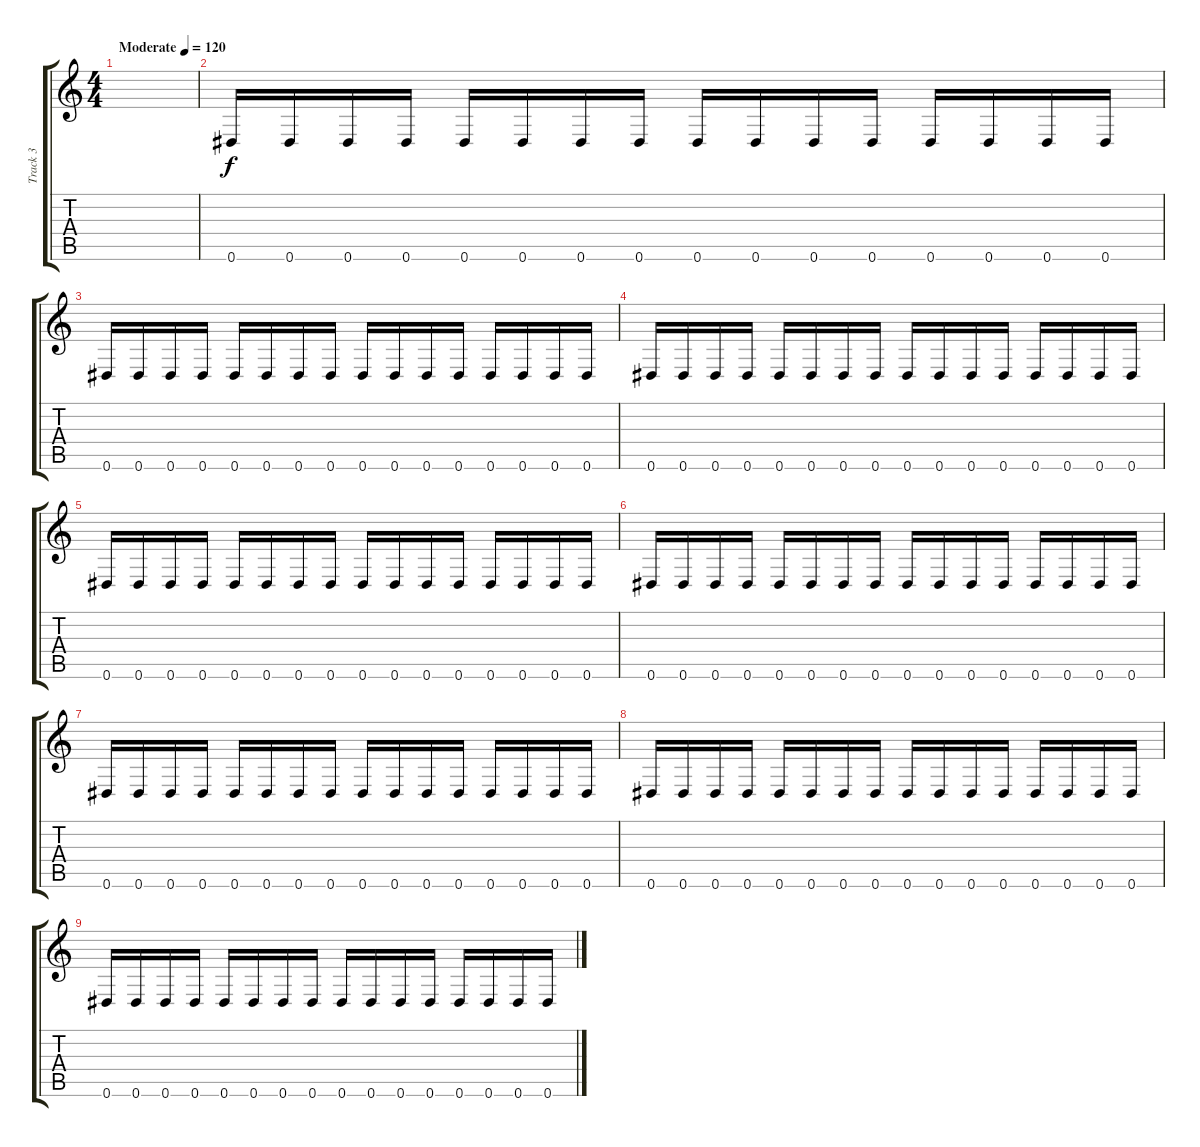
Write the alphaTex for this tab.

\track ("Track 3" "Track 3") {instrument electricguitarclean}
\staff {score tabs}
\tuning (Eb4 Bb3 Gb3 Db3 Ab2 Eb2) {hide}
\ts (4 4)
\tempo (120 "Moderate")
\clef g2
\ks c
|
0.6.16 0.6.16 0.6.16 0.6.16 0.6.16 0.6.16 0.6.16 0.6.16 0.6.16 0.6.16 0.6.16 0.6.16 0.6.16 0.6.16 0.6.16 0.6.16 |
0.6.16 0.6.16 0.6.16 0.6.16 0.6.16 0.6.16 0.6.16 0.6.16 0.6.16 0.6.16 0.6.16 0.6.16 0.6.16 0.6.16 0.6.16 0.6.16 |
0.6.16 0.6.16 0.6.16 0.6.16 0.6.16 0.6.16 0.6.16 0.6.16 0.6.16 0.6.16 0.6.16 0.6.16 0.6.16 0.6.16 0.6.16 0.6.16 |
0.6.16 0.6.16 0.6.16 0.6.16 0.6.16 0.6.16 0.6.16 0.6.16 0.6.16 0.6.16 0.6.16 0.6.16 0.6.16 0.6.16 0.6.16 0.6.16 |
0.6.16 0.6.16 0.6.16 0.6.16 0.6.16 0.6.16 0.6.16 0.6.16 0.6.16 0.6.16 0.6.16 0.6.16 0.6.16 0.6.16 0.6.16 0.6.16 |
0.6.16 0.6.16 0.6.16 0.6.16 0.6.16 0.6.16 0.6.16 0.6.16 0.6.16 0.6.16 0.6.16 0.6.16 0.6.16 0.6.16 0.6.16 0.6.16 |
0.6.16 0.6.16 0.6.16 0.6.16 0.6.16 0.6.16 0.6.16 0.6.16 0.6.16 0.6.16 0.6.16 0.6.16 0.6.16 0.6.16 0.6.16 0.6.16 |
0.6.16 0.6.16 0.6.16 0.6.16 0.6.16 0.6.16 0.6.16 0.6.16 0.6.16 0.6.16 0.6.16 0.6.16 0.6.16 0.6.16 0.6.16 0.6.16
